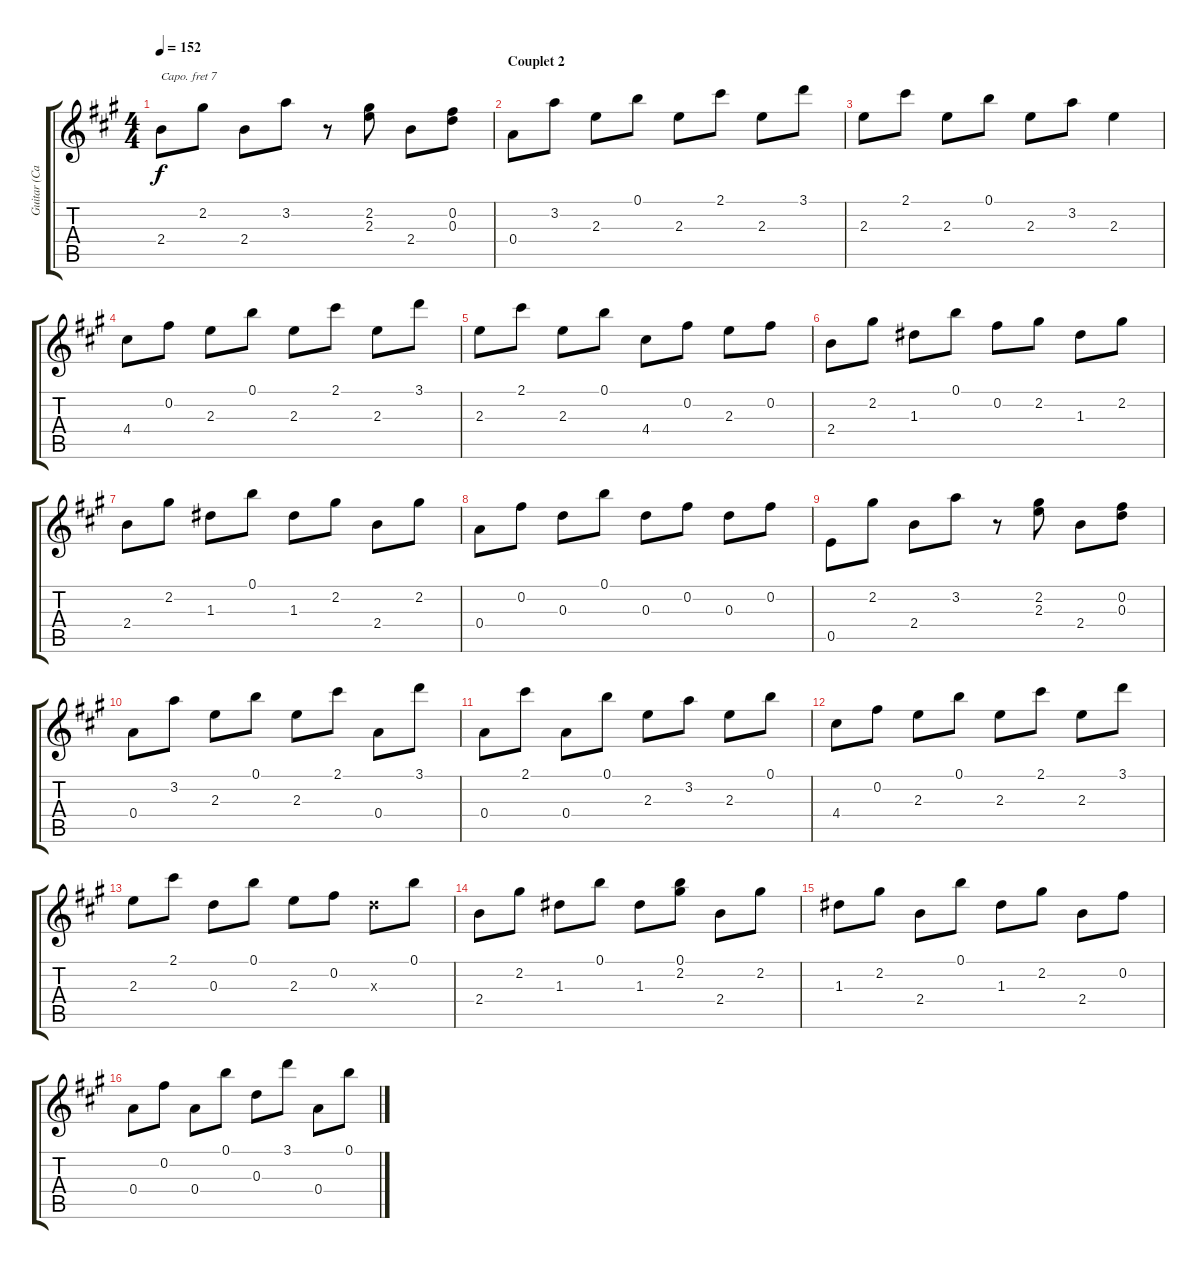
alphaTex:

\track ("Guitar (Capo 7)" "Guitar (Ca") {instrument acousticguitarnylon}
\staff {score tabs}
\capo 7
\tuning (E4 B3 G3 D3 A2 E2) {hide}
\ts (4 4)
\tempo 152
\clef g2
\ks a
2.4.8{dy f} 2.2.8 2.4.8 3.2.8 r.8 (2.2 2.3).8 2.4.8 (0.2 0.3).8 |
\section ("" "Couplet 2")
0.4.8 3.2.8 2.3.8 0.1.8 2.3.8 2.1.8 2.3.8 3.1.8 |
2.3.8 2.1.8 2.3.8 0.1.8 2.3.8 3.2.8 2.3.4 |
4.4.8 0.2.8 2.3.8 0.1.8 2.3.8 2.1.8 2.3.8 3.1.8 |
2.3.8 2.1.8 2.3.8 0.1.8 4.4.8 0.2.8 2.3.8 0.2.8 |
2.4.8 2.2.8 1.3.8 0.1.8 0.2.8 2.2.8 1.3.8 2.2.8 |
2.4.8 2.2.8 1.3.8 0.1.8 1.3.8 2.2.8 2.4.8 2.2.8 |
0.4.8 0.2.8 0.3.8 0.1.8 0.3.8 0.2.8 0.3.8 0.2.8 |
0.5.8 2.2.8 2.4.8 3.2.8 r.8 (2.2 2.3).8 2.4.8 (0.2 0.3).8 |
0.4.8 3.2.8 2.3.8 0.1.8 2.3.8 2.1.8 0.4.8 3.1.8 |
0.4.8 2.1.8 0.4.8 0.1.8 2.3.8 3.2.8 2.3.8 0.1.8 |
4.4.8 0.2.8 2.3.8 0.1.8 2.3.8 2.1.8 2.3.8 3.1.8 |
2.3.8 2.1.8 0.3.8 0.1.8 2.3.8 0.2.8 0.3{x}.8 0.1.8 |
2.4.8 2.2.8 1.3.8 0.1.8 1.3.8 (0.1 2.2).8 2.4.8 2.2.8 |
1.3.8 2.2.8 2.4.8 0.1.8 1.3.8 2.2.8 2.4.8 0.2.8 |
0.4.8 0.2.8 0.4.8 0.1.8 0.3.8 3.1.8 0.4.8 0.1.8
